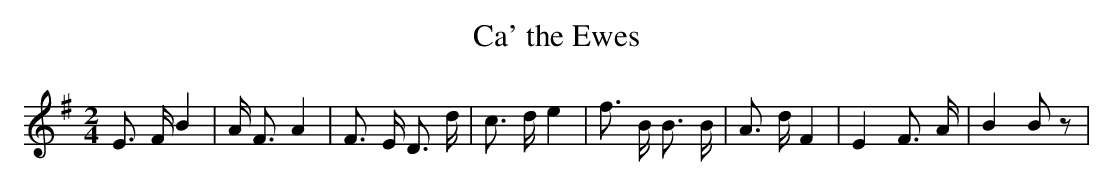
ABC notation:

X:1
T:Ca' the Ewes
M:2/4
L:1/8
K:G
 E3/2 F/2 B2| A/2 F3/2 A2| F3/2 E/2 D3/2 d/2| c3/2 d/2 e2| f3/2 B/2 B3/2 B/2|\
 A3/2 d/2 F2| E2 F3/2 A/2| B2 B z|
